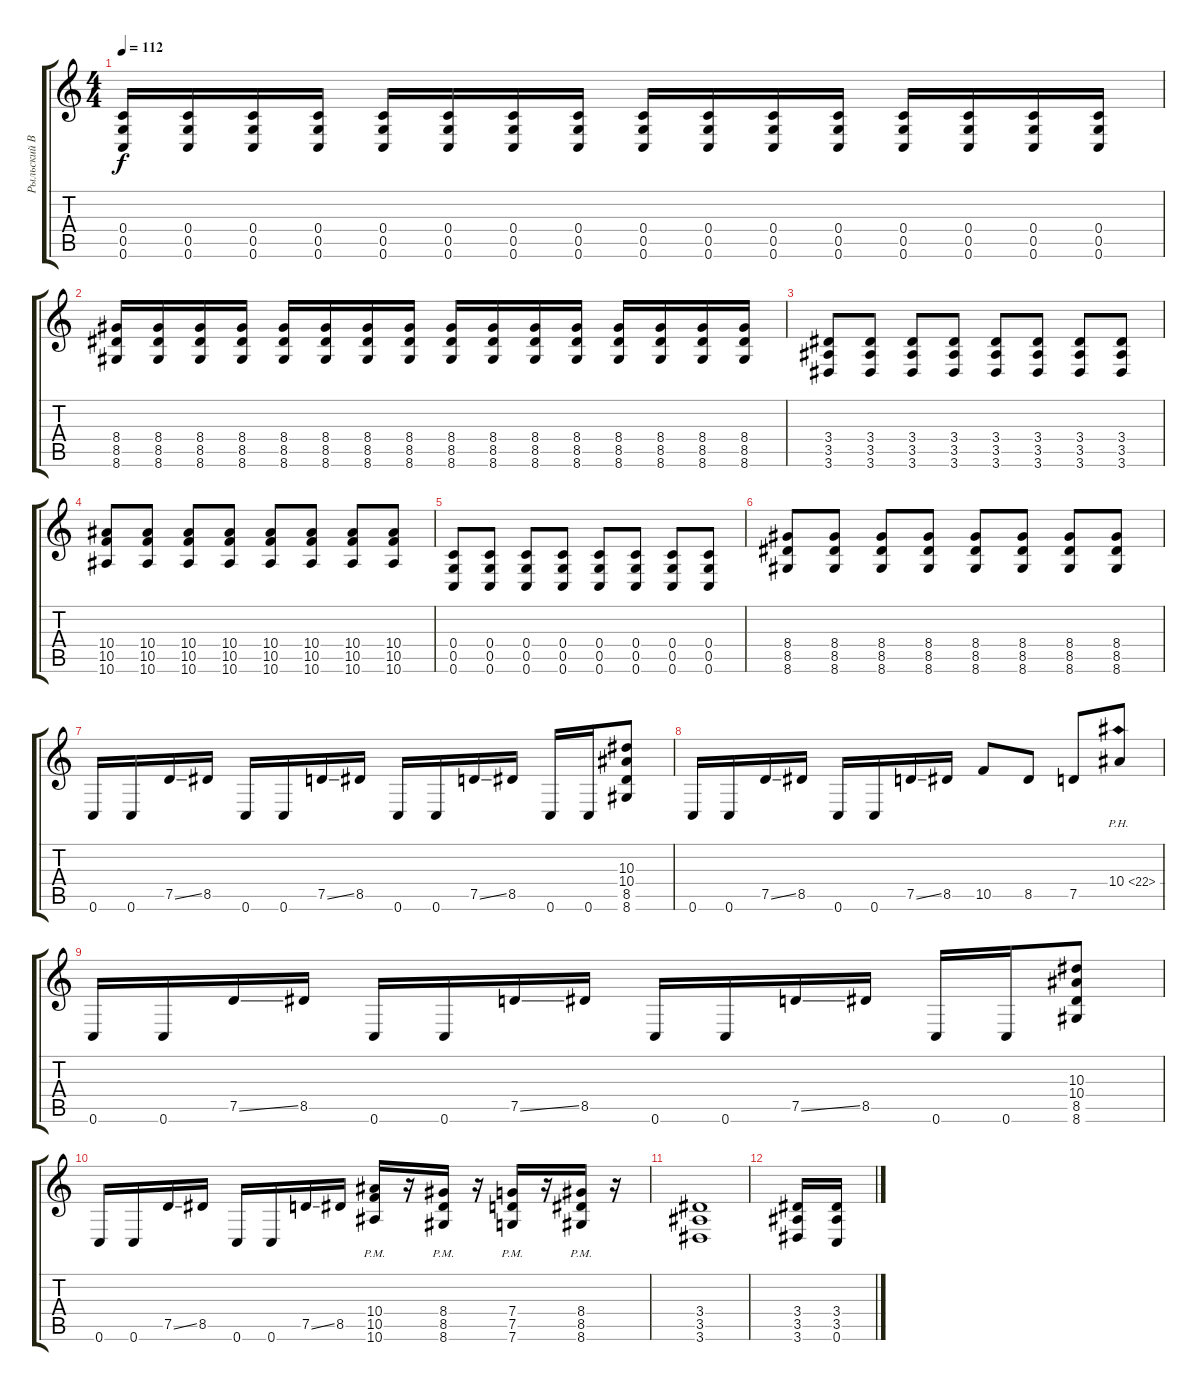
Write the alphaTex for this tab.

\track ("Рыльский Владислав" "Рыльский В") {instrument distortionguitar}
\staff {score tabs}
\tuning (D4 A3 F3 C3 G2 C2) {hide}
\ts (4 4)
\tempo 112
\clef g2
\ks c
(0.4 0.5 0.6).16{dy f} (0.4 0.5 0.6).16 (0.4 0.5 0.6).16 (0.4 0.5 0.6).16 (0.4 0.5 0.6).16 (0.4 0.5 0.6).16 (0.4 0.5 0.6).16 (0.4 0.5 0.6).16 (0.4 0.5 0.6).16 (0.4 0.5 0.6).16 (0.4 0.5 0.6).16 (0.4 0.5 0.6).16 (0.4 0.5 0.6).16 (0.4 0.5 0.6).16 (0.4 0.5 0.6).16 (0.4 0.5 0.6).16 |
(8.4 8.5 8.6).16 (8.4 8.5 8.6).16 (8.4 8.5 8.6).16 (8.4 8.5 8.6).16 (8.4 8.5 8.6).16 (8.4 8.5 8.6).16 (8.4 8.5 8.6).16 (8.4 8.5 8.6).16 (8.4 8.5 8.6).16 (8.4 8.5 8.6).16 (8.4 8.5 8.6).16 (8.4 8.5 8.6).16 (8.4 8.5 8.6).16 (8.4 8.5 8.6).16 (8.4 8.5 8.6).16 (8.4 8.5 8.6).16 |
(3.4 3.5 3.6).8 (3.4 3.5 3.6).8 (3.4 3.5 3.6).8 (3.4 3.5 3.6).8 (3.4 3.5 3.6).8 (3.4 3.5 3.6).8 (3.4 3.5 3.6).8 (3.4 3.5 3.6).8 |
(10.4 10.5 10.6).8 (10.4 10.5 10.6).8 (10.4 10.5 10.6).8 (10.4 10.5 10.6).8 (10.4 10.5 10.6).8 (10.4 10.5 10.6).8 (10.4 10.5 10.6).8 (10.4 10.5 10.6).8 |
(0.4 0.5 0.6).8 (0.4 0.5 0.6).8 (0.4 0.5 0.6).8 (0.4 0.5 0.6).8 (0.4 0.5 0.6).8 (0.4 0.5 0.6).8 (0.4 0.5 0.6).8 (0.4 0.5 0.6).8 |
(8.4 8.5 8.6).8 (8.4 8.5 8.6).8 (8.4 8.5 8.6).8 (8.4 8.5 8.6).8 (8.4 8.5 8.6).8 (8.4 8.5 8.6).8 (8.4 8.5 8.6).8 (8.4 8.5 8.6).8 |
0.6.16 0.6.16 7.5{ss}.16 8.5.16 0.6.16 0.6.16 7.5{ss}.16 8.5.16 0.6.16 0.6.16 7.5{ss}.16 8.5.16 0.6.16 0.6.16 (10.3 10.4 8.5 8.6).8 |
0.6.16 0.6.16 7.5{ss}.16 8.5.16 0.6.16 0.6.16 7.5{ss}.16 8.5.16 10.5.8 8.5.8 7.5.8 10.4{ph 12}.8 |
0.6.16 0.6.16 7.5{ss}.16 8.5.16 0.6.16 0.6.16 7.5{ss}.16 8.5.16 0.6.16 0.6.16 7.5{ss}.16 8.5.16 0.6.16 0.6.16 (10.3 10.4 8.5 8.6).8 |
0.6.16 0.6.16 7.5{ss}.16 8.5.16 0.6.16 0.6.16 7.5{ss}.16 8.5.16 (10.4 10.5{pm} 10.6).16 r.16 (8.4 8.5{pm} 8.6).16 r.16 (7.4 7.5{pm} 7.6).16 r.16 (8.4 8.5{pm} 8.6).16 r.16 |
(3.4 3.5 3.6).1 |
(3.4 3.5 3.6).16 (3.4 3.5 0.6).16
